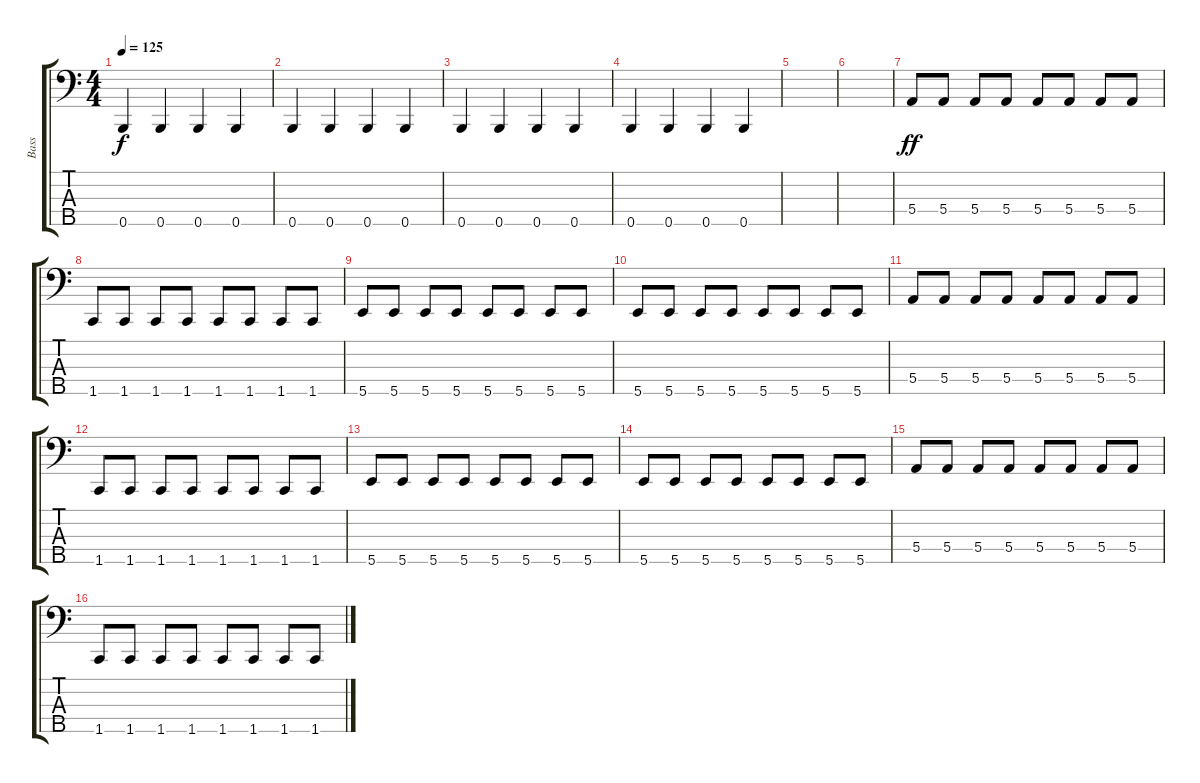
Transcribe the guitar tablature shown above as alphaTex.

\track ("Bass" "Bass") {instrument electricbassfinger}
\staff {score tabs}
\tuning (G2 D2 A1 E1 B0) {hide}
\ts (4 4)
\tempo 125
\clef f4
\ks c
0.5.4{dy f} 0.5.4 0.5.4 0.5.4 |
0.5.4 0.5.4 0.5.4 0.5.4 |
0.5.4 0.5.4 0.5.4 0.5.4 |
0.5.4 0.5.4 0.5.4 0.5.4 |
|
|
5.4.8{dy ff} 5.4.8 5.4.8 5.4.8 5.4.8 5.4.8 5.4.8 5.4.8 |
1.5.8 1.5.8 1.5.8 1.5.8 1.5.8 1.5.8 1.5.8 1.5.8 |
5.5.8 5.5.8 5.5.8 5.5.8 5.5.8 5.5.8 5.5.8 5.5.8 |
5.5.8 5.5.8 5.5.8 5.5.8 5.5.8 5.5.8 5.5.8 5.5.8 |
5.4.8 5.4.8 5.4.8 5.4.8 5.4.8 5.4.8 5.4.8 5.4.8 |
1.5.8 1.5.8 1.5.8 1.5.8 1.5.8 1.5.8 1.5.8 1.5.8 |
5.5.8 5.5.8 5.5.8 5.5.8 5.5.8 5.5.8 5.5.8 5.5.8 |
5.5.8 5.5.8 5.5.8 5.5.8 5.5.8 5.5.8 5.5.8 5.5.8 |
5.4.8 5.4.8 5.4.8 5.4.8 5.4.8 5.4.8 5.4.8 5.4.8 |
1.5.8 1.5.8 1.5.8 1.5.8 1.5.8 1.5.8 1.5.8 1.5.8
